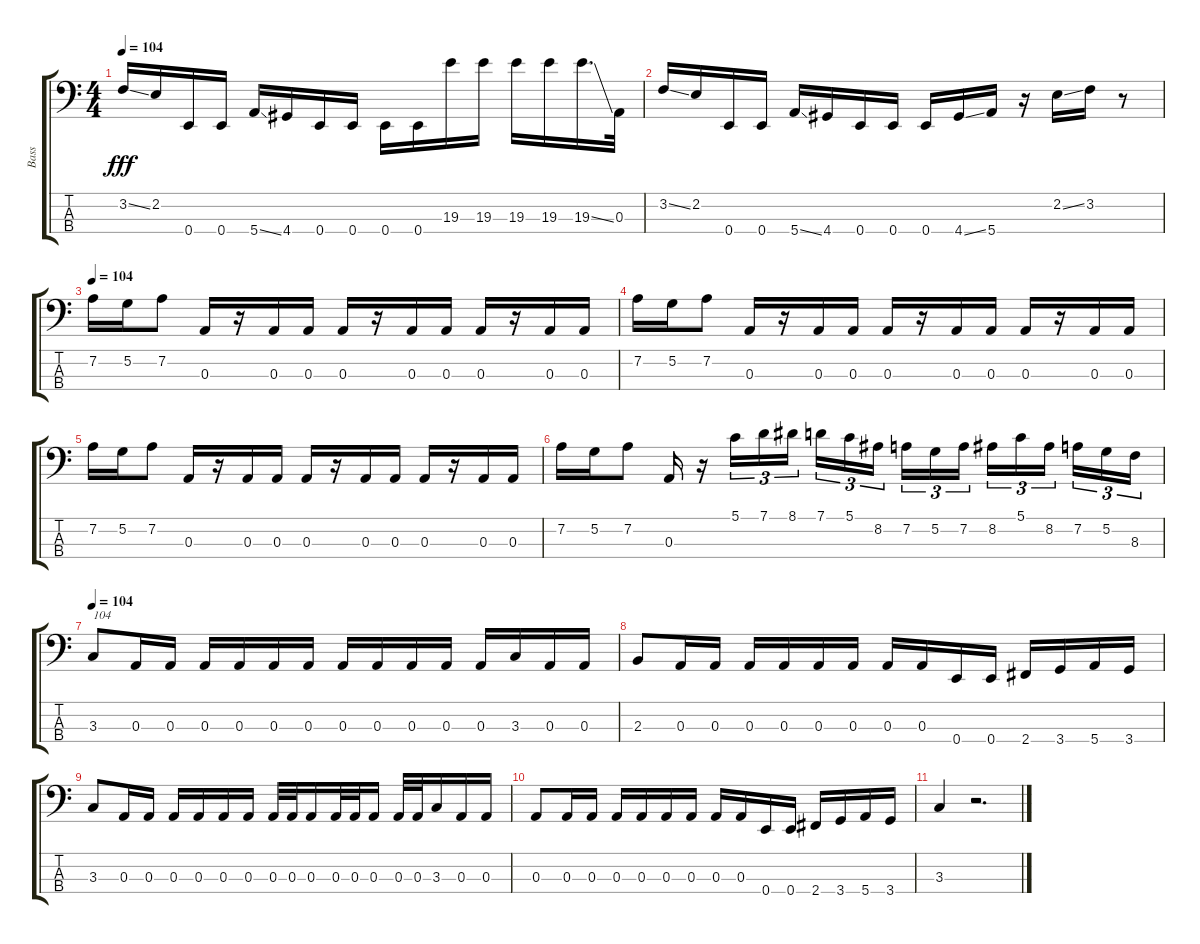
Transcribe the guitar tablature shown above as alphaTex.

\track ("Bass" "Bass") {instrument electricbasspick}
\staff {score tabs}
\tuning (G2 D2 A1 E1) {hide}
\ts (4 4)
\tempo 104
\clef f4
\ks c
3.2{ss}.16{dy fff} 2.2.16 0.4.16 0.4.16 5.4{ss}.16 4.4.16 0.4.16 0.4.16 0.4.16 0.4.16 19.3.16 19.3.16 19.3.16 19.3.16 19.3{ss}.16{d} 0.3.32 |
3.2{ss}.16 2.2.16 0.4.16 0.4.16 5.4{ss}.16 4.4.16 0.4.16 0.4.16 0.4.16 4.4{ss}.16 5.4.16 r.16 2.2{ss}.16 3.2.16 r.8 |
\tempo 104
7.2.16 5.2.16 7.2.8 0.3.16 r.16 0.3.16 0.3.16 0.3.16 r.16 0.3.16 0.3.16 0.3.16 r.16 0.3.16 0.3.16 |
7.2.16 5.2.16 7.2.8 0.3.16 r.16 0.3.16 0.3.16 0.3.16 r.16 0.3.16 0.3.16 0.3.16 r.16 0.3.16 0.3.16 |
7.2.16 5.2.16 7.2.8 0.3.16 r.16 0.3.16 0.3.16 0.3.16 r.16 0.3.16 0.3.16 0.3.16 r.16 0.3.16 0.3.16 |
7.2.16 5.2.16 7.2.8 0.3.16 r.16 5.1.16{tu (3 2)} 7.1.16{tu (3 2)} 8.1.16{tu (3 2)} 7.1.16{tu (3 2)} 5.1.16{tu (3 2)} 8.2.16{tu (3 2) beam splitsecondary} 7.2.16{tu (3 2)} 5.2.16{tu (3 2)} 7.2.16{tu (3 2)} 8.2.16{tu (3 2)} 5.1.16{tu (3 2)} 8.2.16{tu (3 2) beam splitsecondary} 7.2.16{tu (3 2)} 5.2.16{tu (3 2)} 8.3.16{tu (3 2)} |
\tempo 104
3.3.8{txt "104" instrument electricbasspick} 0.3.16 0.3.16 0.3.16 0.3.16 0.3.16 0.3.16 0.3.16 0.3.16 0.3.16 0.3.16 0.3.16 3.3.16 0.3.16 0.3.16 |
2.3.8 0.3.16 0.3.16 0.3.16 0.3.16 0.3.16 0.3.16 0.3.16 0.3.16 0.4.16 0.4.16 2.4.16 3.4.16 5.4.16 3.4.16 |
3.3.8 0.3.16 0.3.16 0.3.16 0.3.16 0.3.16 0.3.16 0.3.32 0.3.32 0.3.16 0.3.32 0.3.32 0.3.16 0.3.32 0.3.32 3.3.16 0.3.16 0.3.16 |
0.3.8 0.3.16 0.3.16 0.3.16 0.3.16 0.3.16 0.3.16 0.3.16 0.3.16 0.4.16 0.4.16 2.4.16 3.4.16 5.4.16 3.4.16 |
3.3.4 r.2{d}
